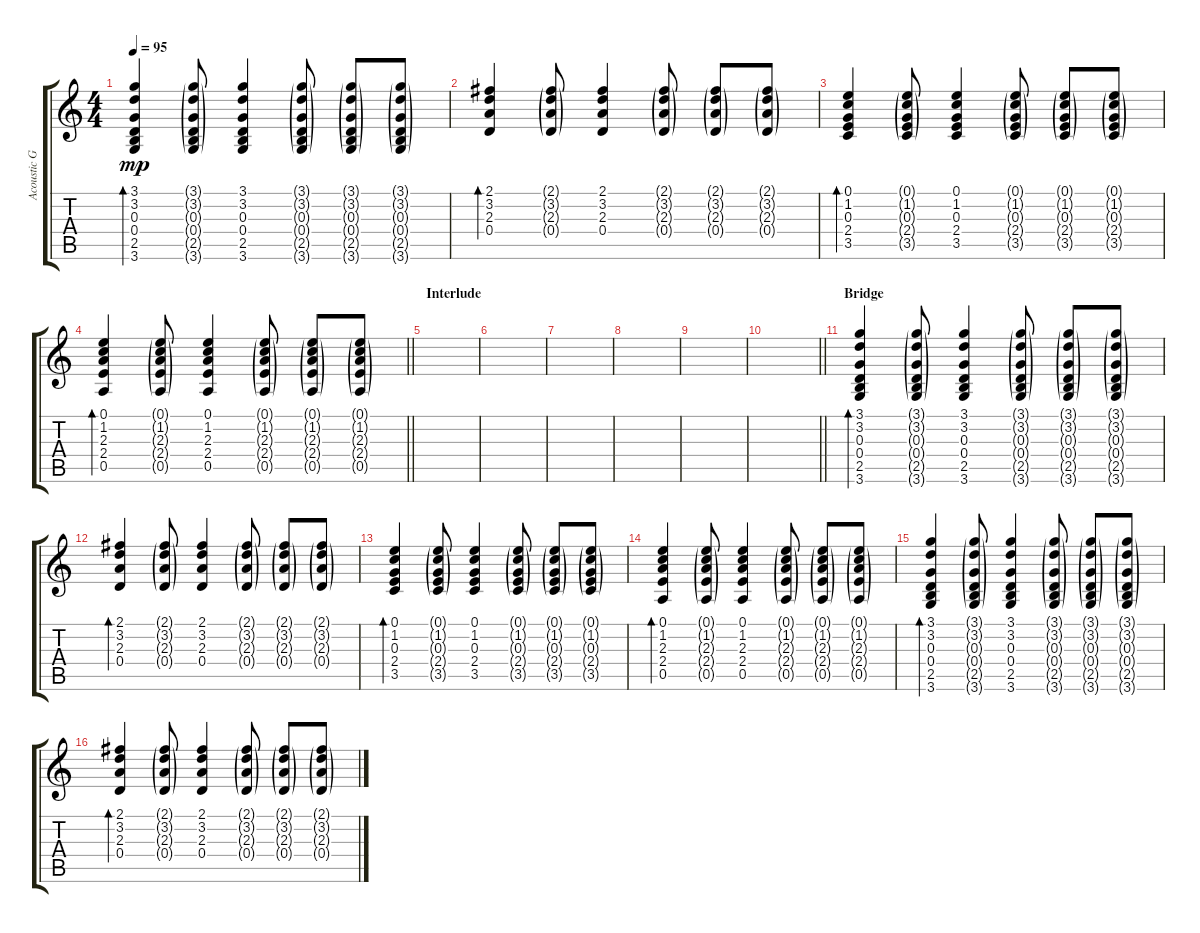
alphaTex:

\track ("Acoustic Guitar" "Acoustic G") {instrument acousticguitarsteel}
\staff {score tabs}
\tuning (E4 B3 G3 D3 A2 E2) {hide}
\ts (4 4)
\tempo 95
\clef g2
\ks c
(3.1 3.2 0.3 0.4 2.5 3.6).4{bd 120 dy mp} (3.1{g} 3.2{g} 0.3{g} 0.4{g} 2.5{g} 3.6{g}).8 (3.1 3.2 0.3 0.4 2.5 3.6).4 (3.1{g} 3.2{g} 0.3{g} 0.4{g} 2.5{g} 3.6{g}).8 (3.1{g} 3.2{g} 0.3{g} 0.4{g} 2.5{g} 3.6{g}).8 (3.1{g} 3.2{g} 0.3{g} 0.4{g} 2.5{g} 3.6{g}).8 |
(2.1 3.2 2.3 0.4).4{bd 120} (2.1{g} 3.2{g} 2.3{g} 0.4{g}).8 (2.1 3.2 2.3 0.4).4 (2.1{g} 3.2{g} 2.3{g} 0.4{g}).8 (2.1{g} 3.2{g} 2.3{g} 0.4{g}).8 (2.1{g} 3.2{g} 2.3{g} 0.4{g}).8 |
(0.1 1.2 0.3 2.4 3.5).4{bd 120} (0.1{g} 1.2{g} 0.3{g} 2.4{g} 3.5{g}).8 (0.1 1.2 0.3 2.4 3.5).4 (0.1{g} 1.2{g} 0.3{g} 2.4{g} 3.5{g}).8 (0.1{g} 1.2{g} 0.3{g} 2.4{g} 3.5{g}).8 (0.1{g} 1.2{g} 0.3{g} 2.4{g} 3.5{g}).8 |
\barLineRight lightlight
(0.1 1.2 2.3 2.4 0.5).4{bd 120} (0.1{g} 1.2{g} 2.3{g} 2.4{g} 0.5{g}).8 (0.1 1.2 2.3 2.4 0.5).4 (0.1{g} 1.2{g} 2.3{g} 2.4{g} 0.5{g}).8 (0.1{g} 1.2{g} 2.3{g} 2.4{g} 0.5{g}).8 (0.1{g} 1.2{g} 2.3{g} 2.4{g} 0.5{g}).8 |
\section ("" "Interlude")
|
|
|
|
|
\barLineRight lightlight
|
\section ("" "Bridge")
(3.1 3.2 0.3 0.4 2.5 3.6).4{bd 120} (3.1{g} 3.2{g} 0.3{g} 0.4{g} 2.5{g} 3.6{g}).8 (3.1 3.2 0.3 0.4 2.5 3.6).4 (3.1{g} 3.2{g} 0.3{g} 0.4{g} 2.5{g} 3.6{g}).8 (3.1{g} 3.2{g} 0.3{g} 0.4{g} 2.5{g} 3.6{g}).8 (3.1{g} 3.2{g} 0.3{g} 0.4{g} 2.5{g} 3.6{g}).8 |
(2.1 3.2 2.3 0.4).4{bd 120} (2.1{g} 3.2{g} 2.3{g} 0.4{g}).8 (2.1 3.2 2.3 0.4).4 (2.1{g} 3.2{g} 2.3{g} 0.4{g}).8 (2.1{g} 3.2{g} 2.3{g} 0.4{g}).8 (2.1{g} 3.2{g} 2.3{g} 0.4{g}).8 |
(0.1 1.2 0.3 2.4 3.5).4{bd 120} (0.1{g} 1.2{g} 0.3{g} 2.4{g} 3.5{g}).8 (0.1 1.2 0.3 2.4 3.5).4 (0.1{g} 1.2{g} 0.3{g} 2.4{g} 3.5{g}).8 (0.1{g} 1.2{g} 0.3{g} 2.4{g} 3.5{g}).8 (0.1{g} 1.2{g} 0.3{g} 2.4{g} 3.5{g}).8 |
(0.1 1.2 2.3 2.4 0.5).4{bd 120} (0.1{g} 1.2{g} 2.3{g} 2.4{g} 0.5{g}).8 (0.1 1.2 2.3 2.4 0.5).4 (0.1{g} 1.2{g} 2.3{g} 2.4{g} 0.5{g}).8 (0.1{g} 1.2{g} 2.3{g} 2.4{g} 0.5{g}).8 (0.1{g} 1.2{g} 2.3{g} 2.4{g} 0.5{g}).8 |
(3.1 3.2 0.3 0.4 2.5 3.6).4{bd 120} (3.1{g} 3.2{g} 0.3{g} 0.4{g} 2.5{g} 3.6{g}).8 (3.1 3.2 0.3 0.4 2.5 3.6).4 (3.1{g} 3.2{g} 0.3{g} 0.4{g} 2.5{g} 3.6{g}).8 (3.1{g} 3.2{g} 0.3{g} 0.4{g} 2.5{g} 3.6{g}).8 (3.1{g} 3.2{g} 0.3{g} 0.4{g} 2.5{g} 3.6{g}).8 |
(2.1 3.2 2.3 0.4).4{bd 120} (2.1{g} 3.2{g} 2.3{g} 0.4{g}).8 (2.1 3.2 2.3 0.4).4 (2.1{g} 3.2{g} 2.3{g} 0.4{g}).8 (2.1{g} 3.2{g} 2.3{g} 0.4{g}).8 (2.1{g} 3.2{g} 2.3{g} 0.4{g}).8
